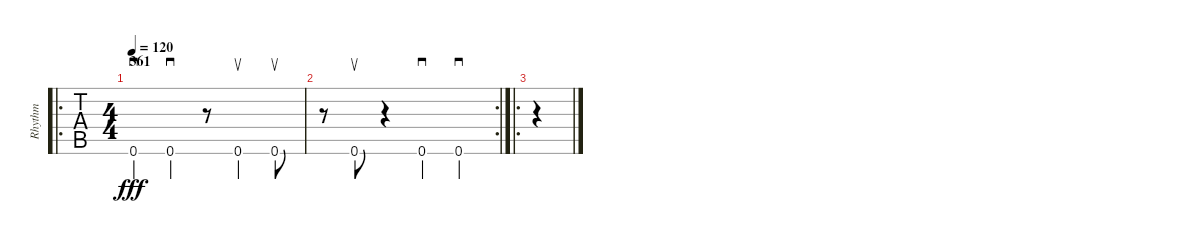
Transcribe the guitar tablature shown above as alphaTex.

\track ("Rhythm" "Rhythm") {instrument acousticguitarsteel}
\staff {tabs}
\tuning (E4 B3 G3 D3 A2 E2) {hide}
\ro
\ts (4 4)
\section ("" "361")
\tempo 120
\clef g2
\ks c
0.6.4{sd dy fff} 0.6.4{sd} r.8 0.6.4{su} 0.6.8{su} |
\rc 2
r.8 0.6.8{su} r.4 0.6.4{sd} 0.6.4{sd} |
\ro
